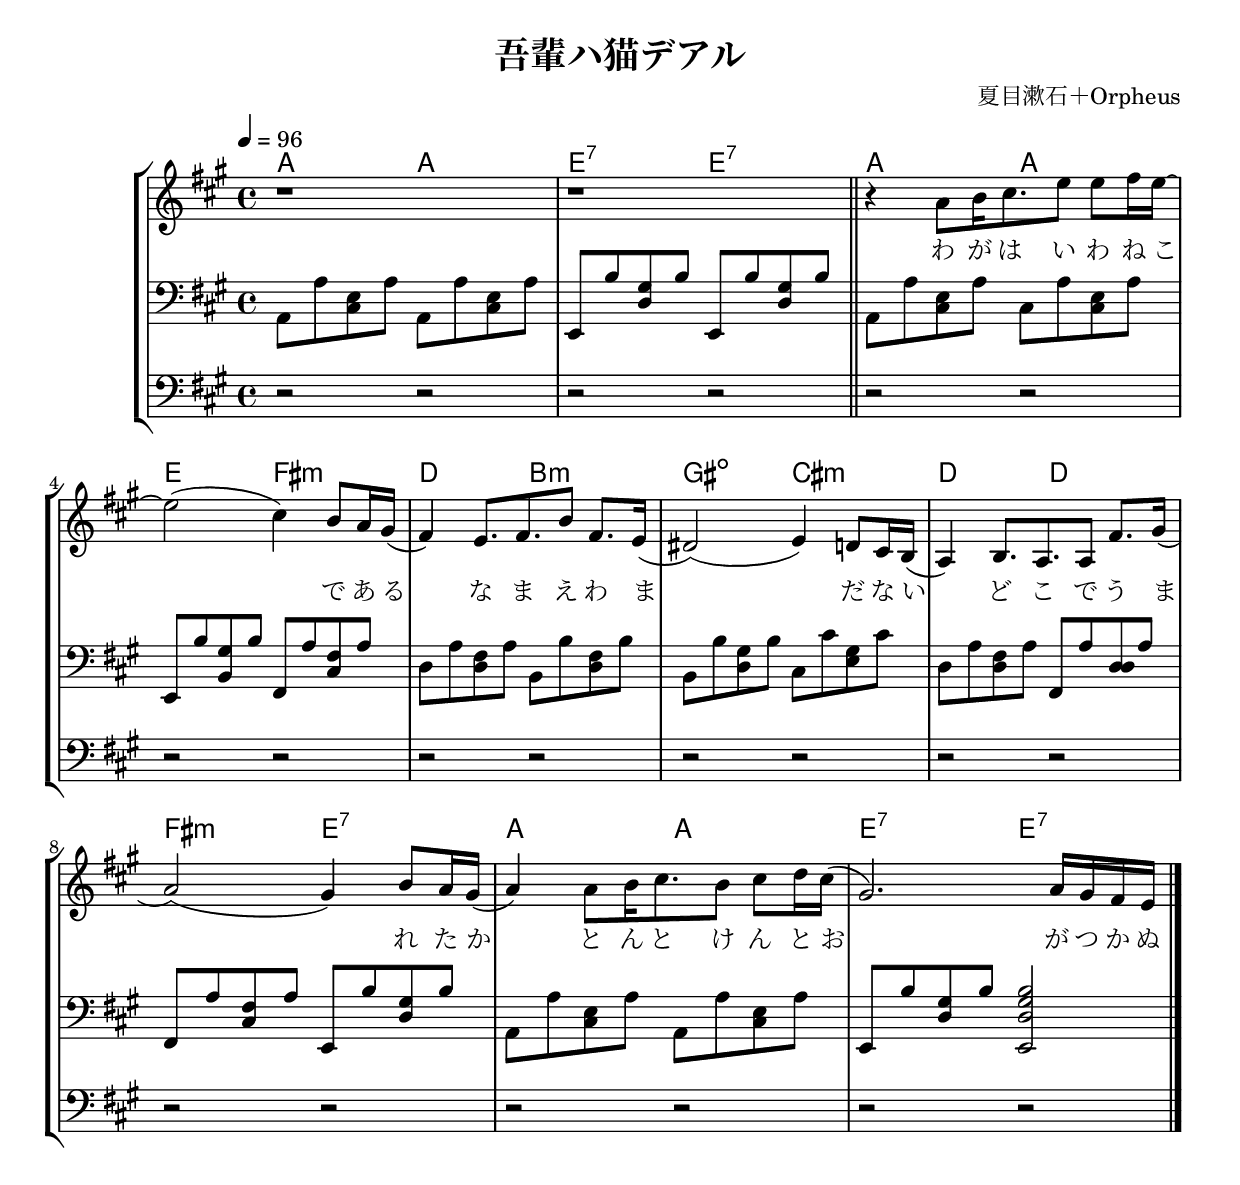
\version "2.12.1"

\header {
	title = \markup {吾輩ハ猫デアル}
	composer = \markup \center-column {夏目漱石＋Orpheus}
}

harmony = \chordmode {
	a2 a e:7 e:7 

	a a e fis:m d b:m gis:dim cis:m d d fis:m e:7 a a e:7 e:7 
}

melody = {
	\key a \major
	\tempo 4 = 96
	r1 | r1   
	\set Staff.midiInstrument = #"fss0.35"
	r4 a'8  b'16  cis''8.  e''8  e''8  fis''16  e''16~ 
	e''2  (cis''4)  b'8  a'16  gis'16 
	(fis'4)  e'8.  fis'8.  b'8  fis'8.  e'16 
	(dis'2)  (e'4)  d'8  cis'16  b16 
	(a4)  b8.  a8.  a8  fis'8.  gis'16 
	(a'2)  (gis'4)  b'8  a'16  gis'16 
	(a'4)  a'8  b'16  cis''8.  b'8  cis''8  d''16  cis''16 
	(gis'2.)  a'16  gis'16  fis'16  e'16
	\bar "|."
}

words = \lyricmode {
	
	わ  が  は  い  わ  ね  こ  で  あ  る  な  ま  え  わ  ま  だ  な  い  ど  こ  で  う  ま  れ  た  か  と  ん  と  け  ん  と  お  が  つ  か  ぬ  
}

tempochange = {
	\tempo 4 = 96
	r1 | r1 \bar "||"
	\tempo 4 = 96
	r1 | r1 | r1 | r1 | r1 | r1 | r1 | r1 \bar "|."
}

mainacc = {
	\clef bass
	\set Staff.midiInstrument = #"Celesta"
	\key a \major
	\tempo 4 = 96
	a,8 a <cis e> a
	a,8 a <cis e> a
	e,8 b <d gis> b
	e,8 b <d gis> b
	\bar "||"

	\set Staff.midiInstrument = #"Celesta"
	a,8 a <cis e> a
	cis8 a <cis e> a
	e,8 b <b, gis> b
	fis,8 a <cis fis> a
	d8 a <d fis> a
	b,8 b <d fis> b
	b,8 b <d gis> b
	cis8 cis' <e gis> cis'
	d8 a <d fis> a
	fis,8 a <d d> a
	fis,8 a <cis fis> a
	e,8 b <d gis> b
	a,8 a <cis e> a
	a,8 a <cis e> a
	e,8 b <d gis> b
	<e, d gis b>2
	\bar "|."
}

subacc = {
	\clef bass
	\set Staff.midiInstrument = #"Steel Drums"
	\key a \major
	\tempo 4 = 96
	r2
	r2
	r2
	r2
	\bar "||"

	\set Staff.midiInstrument = #"Steel Drums"
	r2
	r2
	r2
	r2
	r2
	r2
	r2
	r2
	r2
	r2
	r2
	r2
	r2
	r2
	r2
	r2
	\bar "|."
}

percA = {
	\drummode {
	r1  |r2 r8 hho4 hho8  \bar "||"
	r1  |r1  |r1  |r1  |r1  |r1  |r1  |r2 r8 hho4 hho8  \bar "|."
	}
}

percB = {
	\drummode {
	r4. hhp2 hhp8  |hhp4 hhp4 hhp4 hhp4  \bar "||"
	r4. hhp2 hhp8  |r4. hhp2 hhp8  |r4. hhp2 hhp8  |r4. hhp2 hhp8  |r4. hhp2 hhp8  |r4. hhp2 hhp8  |r4. hhp2 hhp8  |hhp4 hhp4 hhp4 hhp4  \bar "|."
	}
}

percC = {
	\drummode {
	hh4 hh4 hh4 hh4  |r4. hh2 r8  \bar "||"
	hh4 hh4 hh4 hh4  |hh4 hh4 hh4 hh4  |hh4 hh4 hh4 hh4  |hh4 hh4 hh4 hh4  |hh4 hh4 hh4 hh4  |hh4 hh4 hh4 hh4  |hh4 hh4 hh4 hh4  |r4. hh2 r8  \bar "|."
	}
}

percD = {
	\drummode {
	bd2. r8 bd8  |bd8. bd4. r16 bd4 bd8  \bar "||"
	bd2. r8 bd8  |bd8. bd8. bd2 bd8  |bd2. r8 bd8  |bd8. bd8. bd2 bd8  |bd2. r8 bd8  |bd8. bd8. bd2 bd8  |bd2. r8 bd8  |bd8. bd4. r16 bd4 bd8  \bar "|."
	}
}

\score {
	<<
		\new StaffGroup <<
			\new ChordNames {\harmony}
			\new Voice = "melody" {\melody}
			\new Lyrics \lyricsto "melody" \words
			\new Staff = "mainacc" {\mainacc}
			\new Staff = "subacc" {\subacc}
		>>
	>>
	\layout { }
}
